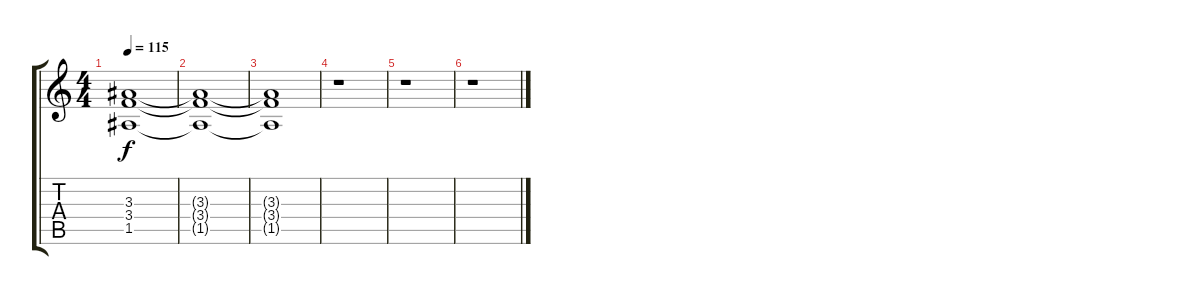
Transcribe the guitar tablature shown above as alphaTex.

\track "" {instrument distortionguitar}
\staff {score tabs}
\tuning (E4 B3 G3 D3 A2 E2) {hide}
\ts (4 4)
\tempo 115
\clef g2
\ks c
(3.3{t} 3.4{t} 1.5{t}).1{dy f} |
(3.3{t} 3.4{t} 1.5{t}).1 |
(3.3{t} 3.4{t} 1.5{t}).1 |
r.1 |
r.1 |
r.1
